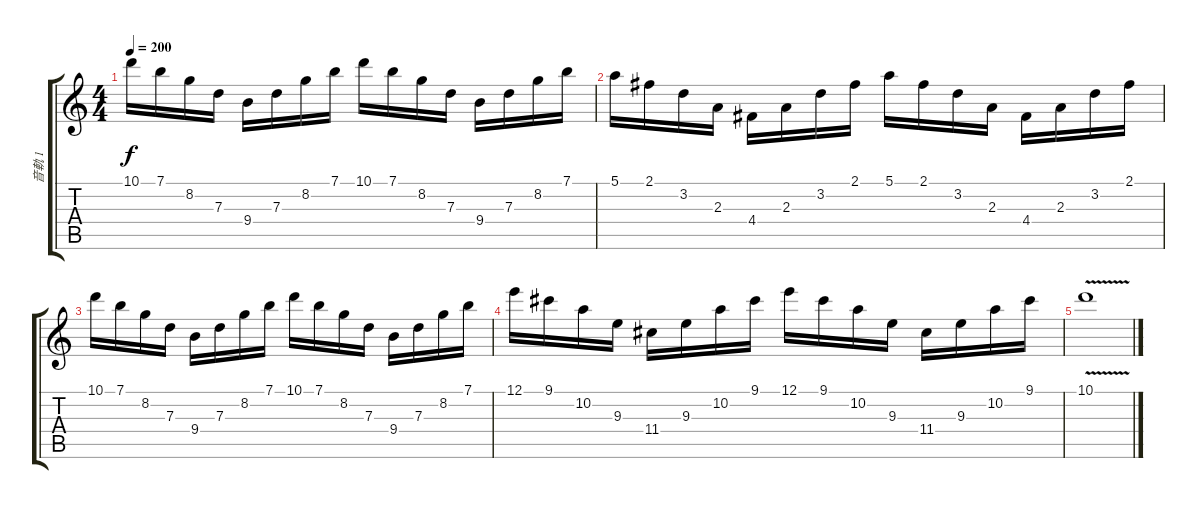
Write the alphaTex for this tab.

\track ("音軌 1" "音軌 1") {instrument distortionguitar}
\staff {score tabs}
\tuning (E4 B3 G3 D3 A2 E2) {hide}
\ts (4 4)
\tempo 200
\clef g2
\ks c
10.1.16{dy f} 7.1.16 8.2.16 7.3.16 9.4.16 7.3.16 8.2.16 7.1.16 10.1.16 7.1.16 8.2.16 7.3.16 9.4.16 7.3.16 8.2.16 7.1.16 |
5.1.16 2.1.16 3.2.16 2.3.16 4.4.16 2.3.16 3.2.16 2.1.16 5.1.16 2.1.16 3.2.16 2.3.16 4.4.16 2.3.16 3.2.16 2.1.16 |
10.1.16 7.1.16 8.2.16 7.3.16 9.4.16 7.3.16 8.2.16 7.1.16 10.1.16 7.1.16 8.2.16 7.3.16 9.4.16 7.3.16 8.2.16 7.1.16 |
12.1.16 9.1.16 10.2.16 9.3.16 11.4.16 9.3.16 10.2.16 9.1.16 12.1.16 9.1.16 10.2.16 9.3.16 11.4.16 9.3.16 10.2.16 9.1.16 |
10.1{v}.1
